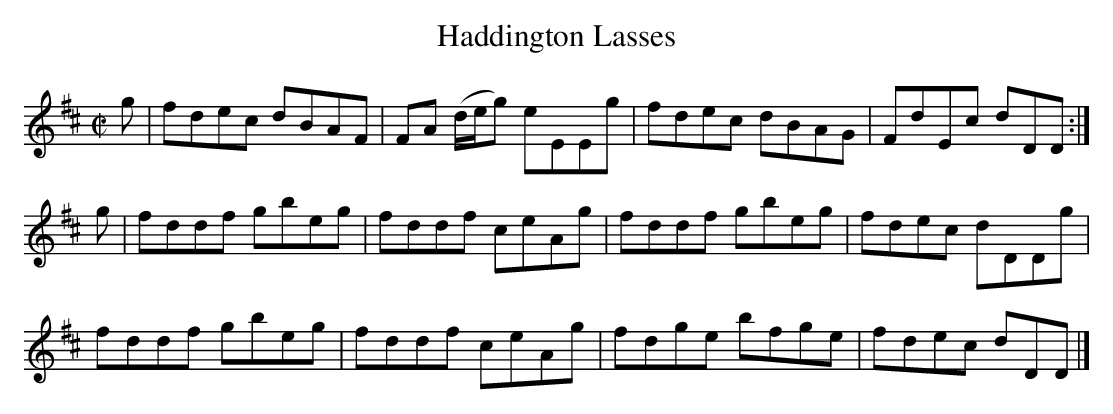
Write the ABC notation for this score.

X:1
T:Haddington Lasses
M:C|
L:1/8
K:D
g|fdec dBAF|FA (d/e/g) eEEg|fdec dBAG|FdEc dDD:|
g|fddf gbeg|fddf ceAg|fddf gbeg|fdec dDDg|
fddf gbeg|fddf ceAg|fdge bfge|fdec dDD|]
